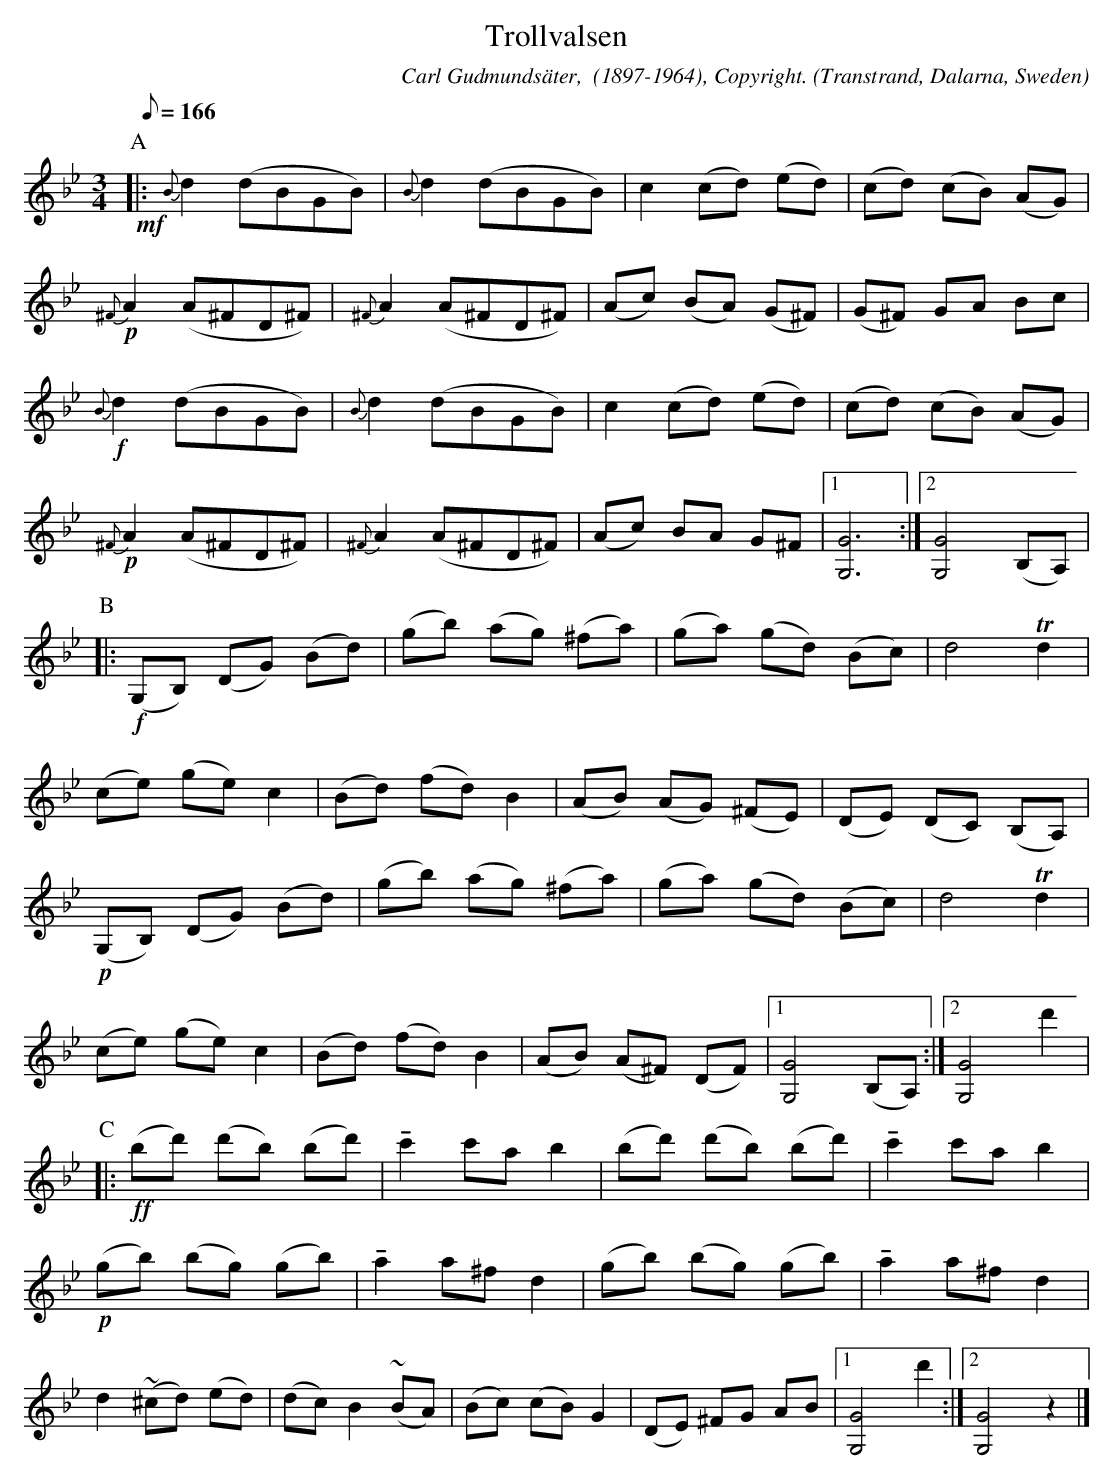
X:1
T: Trollvalsen
O: Transtrand, Dalarna, Sweden
M: 3/4
C: Carl Gudmundsäter,  (1897-1964), Copyright.
Q:166 Allegro
K: Gm
P:A
+mf+ |: {B}d2 (dBGB) | {B}d2 (dBGB) | c2 (cd) (ed) | (cd) (cB) (AG) |
+p+ {^F}A2 (A^FD^F) | {^F}A2 (A^FD^F) | (Ac) (BA) (G^F) | (G^F) GA Bc |
+f+ {B}d2 (dBGB) | {B}d2 (dBGB) |  c2 (cd) (ed) | (cd) (cB) (AG) |
+p+ {^F}A2 (A^FD^F) | {^F}A2 (A^FD^F) | (Ac) BA G^F |1 [G6G,6] :|2 [G4G,4] (B,A,)|
P:B
|: +f+ (G,B,) (DG) (Bd) | (gb) (ag) (^fa) | (ga) (gd) (Bc) | d4 Td2 |
(ce) (ge) c2 | (Bd) (fd) B2 | (AB) (AG) (^FE) | (DE) (DC) (B,A,) |
+p+ (G,B,) (DG) (Bd) | (gb) (ag) (^fa) | (ga) (gd) (Bc) | d4 Td2 |
(ce) (ge) c2 | (Bd) (fd) B2 | (AB) (A^F) (DF) |1 [G4G,4] (B,A,) :|2 [G4G,4] d'2|
P:C
|: +ff+ (bd') (d'b) (bd') | !tenuto!c'2 c'a b2 | (bd') (d'b) (bd') | !tenuto! c'2 c'a b2 |
+p+ (gb) (bg) (gb) | !tenuto! a2 a^f d2 | (gb) (bg) (gb) | !tenuto! a2 a^f d2 |
d2 ~(^cd) (ed) | (dc) B2 ~(BA) | (Bc) (cB) G2 | (DE) ^FG AB |1 [G4G,4] d'2 :|2 [G4G,4] z2 |]
